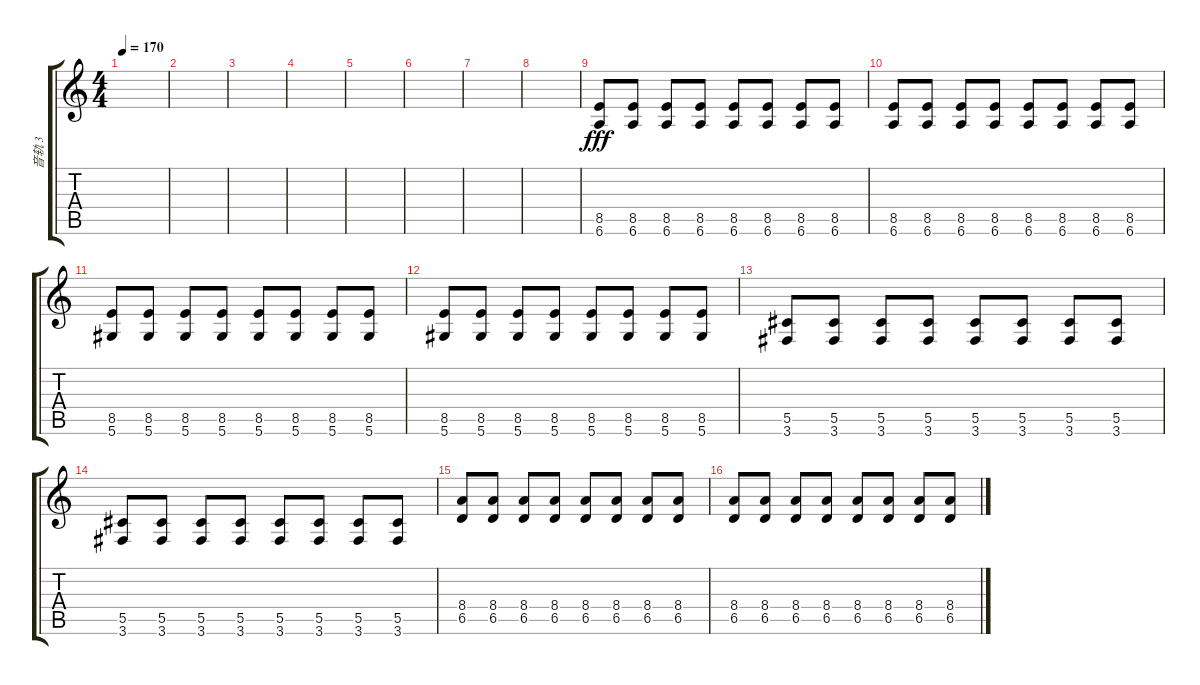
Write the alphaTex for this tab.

\track ("音轨 3" "音轨 3") {instrument overdrivenguitar}
\staff {score tabs}
\tuning (Eb4 Bb3 Gb3 Db3 Ab2 Eb2) {hide}
\ts (4 4)
\tempo 170
\clef g2
\ks c
|
|
|
|
|
|
|
|
(8.5 6.6).8{dy fff} (8.5 6.6).8 (8.5 6.6).8 (8.5 6.6).8 (8.5 6.6).8 (8.5 6.6).8 (8.5 6.6).8 (8.5 6.6).8 |
(8.5 6.6).8 (8.5 6.6).8 (8.5 6.6).8 (8.5 6.6).8 (8.5 6.6).8 (8.5 6.6).8 (8.5 6.6).8 (8.5 6.6).8 |
(8.5 5.6).8 (8.5 5.6).8 (8.5 5.6).8 (8.5 5.6).8 (8.5 5.6).8 (8.5 5.6).8 (8.5 5.6).8 (8.5 5.6).8 |
(8.5 5.6).8 (8.5 5.6).8 (8.5 5.6).8 (8.5 5.6).8 (8.5 5.6).8 (8.5 5.6).8 (8.5 5.6).8 (8.5 5.6).8 |
(5.5 3.6).8 (5.5 3.6).8 (5.5 3.6).8 (5.5 3.6).8 (5.5 3.6).8 (5.5 3.6).8 (5.5 3.6).8 (5.5 3.6).8 |
(5.5 3.6).8 (5.5 3.6).8 (5.5 3.6).8 (5.5 3.6).8 (5.5 3.6).8 (5.5 3.6).8 (5.5 3.6).8 (5.5 3.6).8 |
(8.4 6.5).8 (8.4 6.5).8 (8.4 6.5).8 (8.4 6.5).8 (8.4 6.5).8 (8.4 6.5).8 (8.4 6.5).8 (8.4 6.5).8 |
(8.4 6.5).8 (8.4 6.5).8 (8.4 6.5).8 (8.4 6.5).8 (8.4 6.5).8 (8.4 6.5).8 (8.4 6.5).8 (8.4 6.5).8
